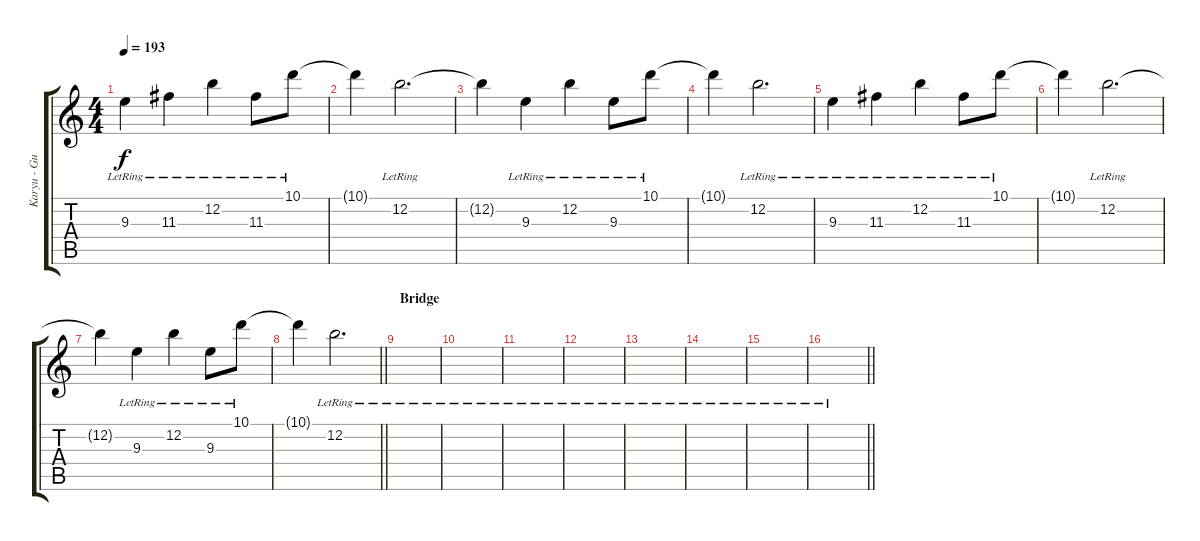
\track ("Karyu - Guitar 1" "Karyu - Gu") {instrument electricguitarclean}
\staff {score tabs}
\tuning (E4 B3 G3 D3 A2 D2) {hide}
\ts (4 4)
\section ("" "")
\tempo 193
\clef g2
\ks c
9.3{lr}.4{dy f} 11.3{lr}.4 12.2{lr}.4 11.3{lr}.8 10.1{lr}.8 |
10.1{t}.4 12.2{lr}.2{d} |
12.2{t}.4 9.3{lr}.4 12.2{lr}.4 9.3{lr}.8 10.1{lr}.8 |
10.1{t}.4 12.2{lr}.2{d} |
9.3{lr}.4 11.3{lr}.4 12.2{lr}.4 11.3{lr}.8 10.1{lr}.8 |
10.1{t}.4 12.2{lr}.2{d} |
12.2{t}.4 9.3{lr}.4 12.2{lr}.4 9.3{lr}.8 10.1{lr}.8 |
\barLineRight lightlight
10.1{t}.4 12.2{lr}.2{d} |
\section ("" "Bridge")
|
|
|
|
|
|
|
\barLineRight lightlight
